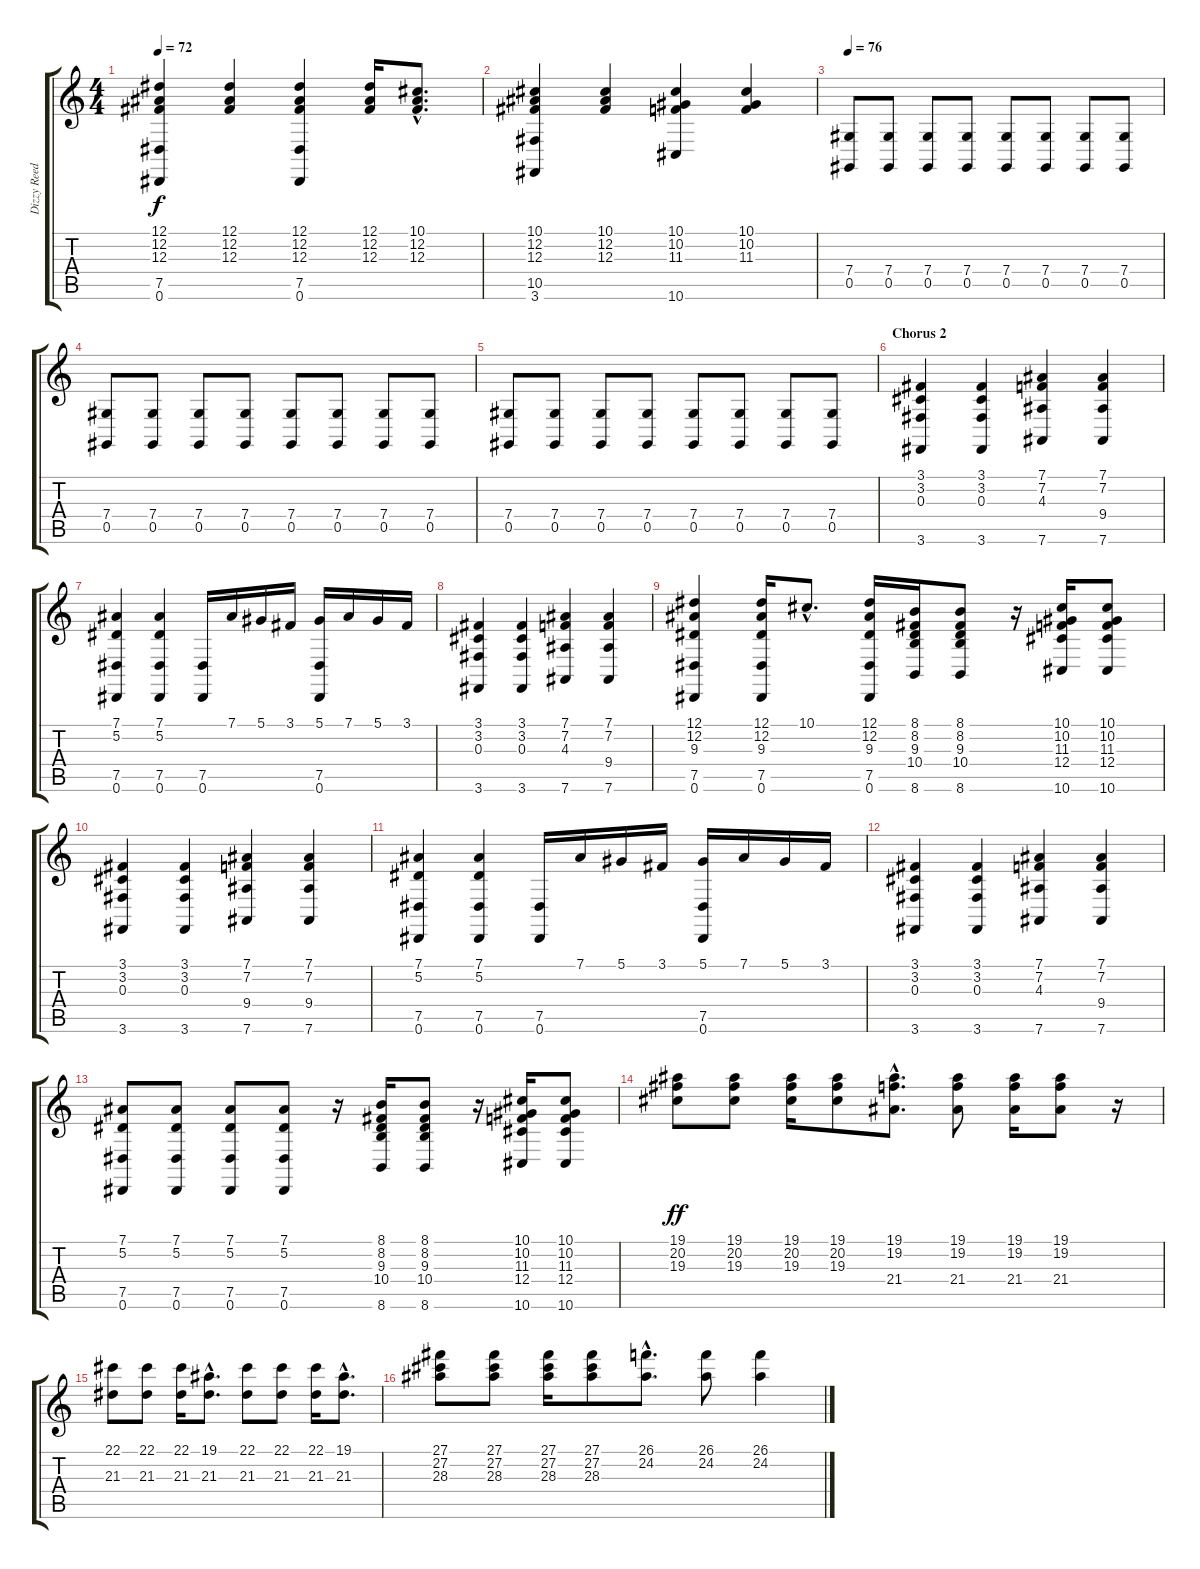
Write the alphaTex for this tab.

\track ("Dizzy Reed" "Dizzy Reed") {instrument brightacousticpiano}
\staff {score tabs}
\tuning (Eb4 Bb3 Gb3 Db3 Ab2 Eb2) {hide}
\ts (4 4)
\tempo 72
\clef g2
\ks c
(12.1 12.2 12.3 7.5 0.6).4{dy f} (12.1 12.2 12.3).4 (12.1 12.2 12.3 7.5 0.6).4 (12.1 12.2 12.3).16 (10.1{hac} 12.2{hac} 12.3{hac}).8{d} |
(10.1 12.2 12.3 10.5 3.6).4 (10.1 12.2 12.3).4 (10.1 10.2 11.3 10.6).4 (10.1 10.2 11.3).4 |
\tempo 76
(7.4 0.5).8 (7.4 0.5).8 (7.4 0.5).8 (7.4 0.5).8 (7.4 0.5).8 (7.4 0.5).8 (7.4 0.5).8 (7.4 0.5).8 |
(7.4 0.5).8 (7.4 0.5).8 (7.4 0.5).8 (7.4 0.5).8 (7.4 0.5).8 (7.4 0.5).8 (7.4 0.5).8 (7.4 0.5).8 |
(7.4 0.5).8 (7.4 0.5).8 (7.4 0.5).8 (7.4 0.5).8 (7.4 0.5).8 (7.4 0.5).8 (7.4 0.5).8 (7.4 0.5).8 |
\section ("" "Chorus 2")
(3.1 3.2 0.3 3.6).4 (3.1 3.2 0.3 3.6).4 (7.1 7.2 4.3 7.6).4 (7.1 7.2 9.4 7.6).4 |
(7.1 5.2 7.5 0.6).4 (7.1 5.2 7.5 0.6).4 (7.5 0.6).16 7.1.16 5.1.16 3.1.16 (5.1 7.5 0.6).16 7.1.16 5.1.16 3.1.16 |
(3.1 3.2 0.3 3.6).4 (3.1 3.2 0.3 3.6).4 (7.1 7.2 4.3 7.6).4 (7.1 7.2 9.4 7.6).4 |
(12.1 12.2 9.3 7.5 0.6).4 (12.1 12.2 9.3 7.5 0.6).16 10.1{hac}.8{d} (12.1 12.2 9.3 7.5 0.6).16 (8.1 8.2 9.3 10.4 8.6).16 (8.1 8.2 9.3 10.4 8.6).8 r.16 (10.1 10.2 11.3 12.4 10.6).16 (10.1 10.2 11.3 12.4 10.6).8 |
(3.1 3.2 0.3 3.6).4 (3.1 3.2 0.3 3.6).4 (7.1 7.2 9.4 7.6).4 (7.1 7.2 9.4 7.6).4 |
(7.1 5.2 7.5 0.6).4 (7.1 5.2 7.5 0.6).4 (7.5 0.6).16 7.1.16 5.1.16 3.1.16 (5.1 7.5 0.6).16 7.1.16 5.1.16 3.1.16 |
(3.1 3.2 0.3 3.6).4 (3.1 3.2 0.3 3.6).4 (7.1 7.2 4.3 7.6).4 (7.1 7.2 9.4 7.6).4 |
(7.1 5.2 7.5 0.6).8 (7.1 5.2 7.5 0.6).8 (7.1 5.2 7.5 0.6).8 (7.1 5.2 7.5 0.6).8 r.16 (8.1 8.2 9.3 10.4 8.6).16 (8.1 8.2 9.3 10.4 8.6).8 r.16 (10.1 10.2 11.3 12.4 10.6).16 (10.1 10.2 11.3 12.4 10.6).8 |
(19.1 20.2 19.3).8{dy ff} (19.1 20.2 19.3).8 (19.1 20.2 19.3).16 (19.1 20.2 19.3).8 (19.1{hac} 19.2{hac} 21.4{hac}).8{d} (19.1 19.2 21.4).8 (19.1 19.2 21.4).16 (19.1 19.2 21.4).8 r.16 |
(22.1 21.3).8 (22.1 21.3).8 (22.1 21.3).16 (19.1{hac} 21.3{hac}).8{d} (22.1 21.3).8 (22.1 21.3).8 (22.1 21.3).16 (19.1{hac} 21.3{hac}).8{d} |
(27.1 27.2 28.3).8 (27.1 27.2 28.3).8 (27.1 27.2 28.3).16 (27.1 27.2 28.3).8 (26.1{hac} 24.2{hac}).8{d} (26.1 24.2).8 (26.1 24.2).4
